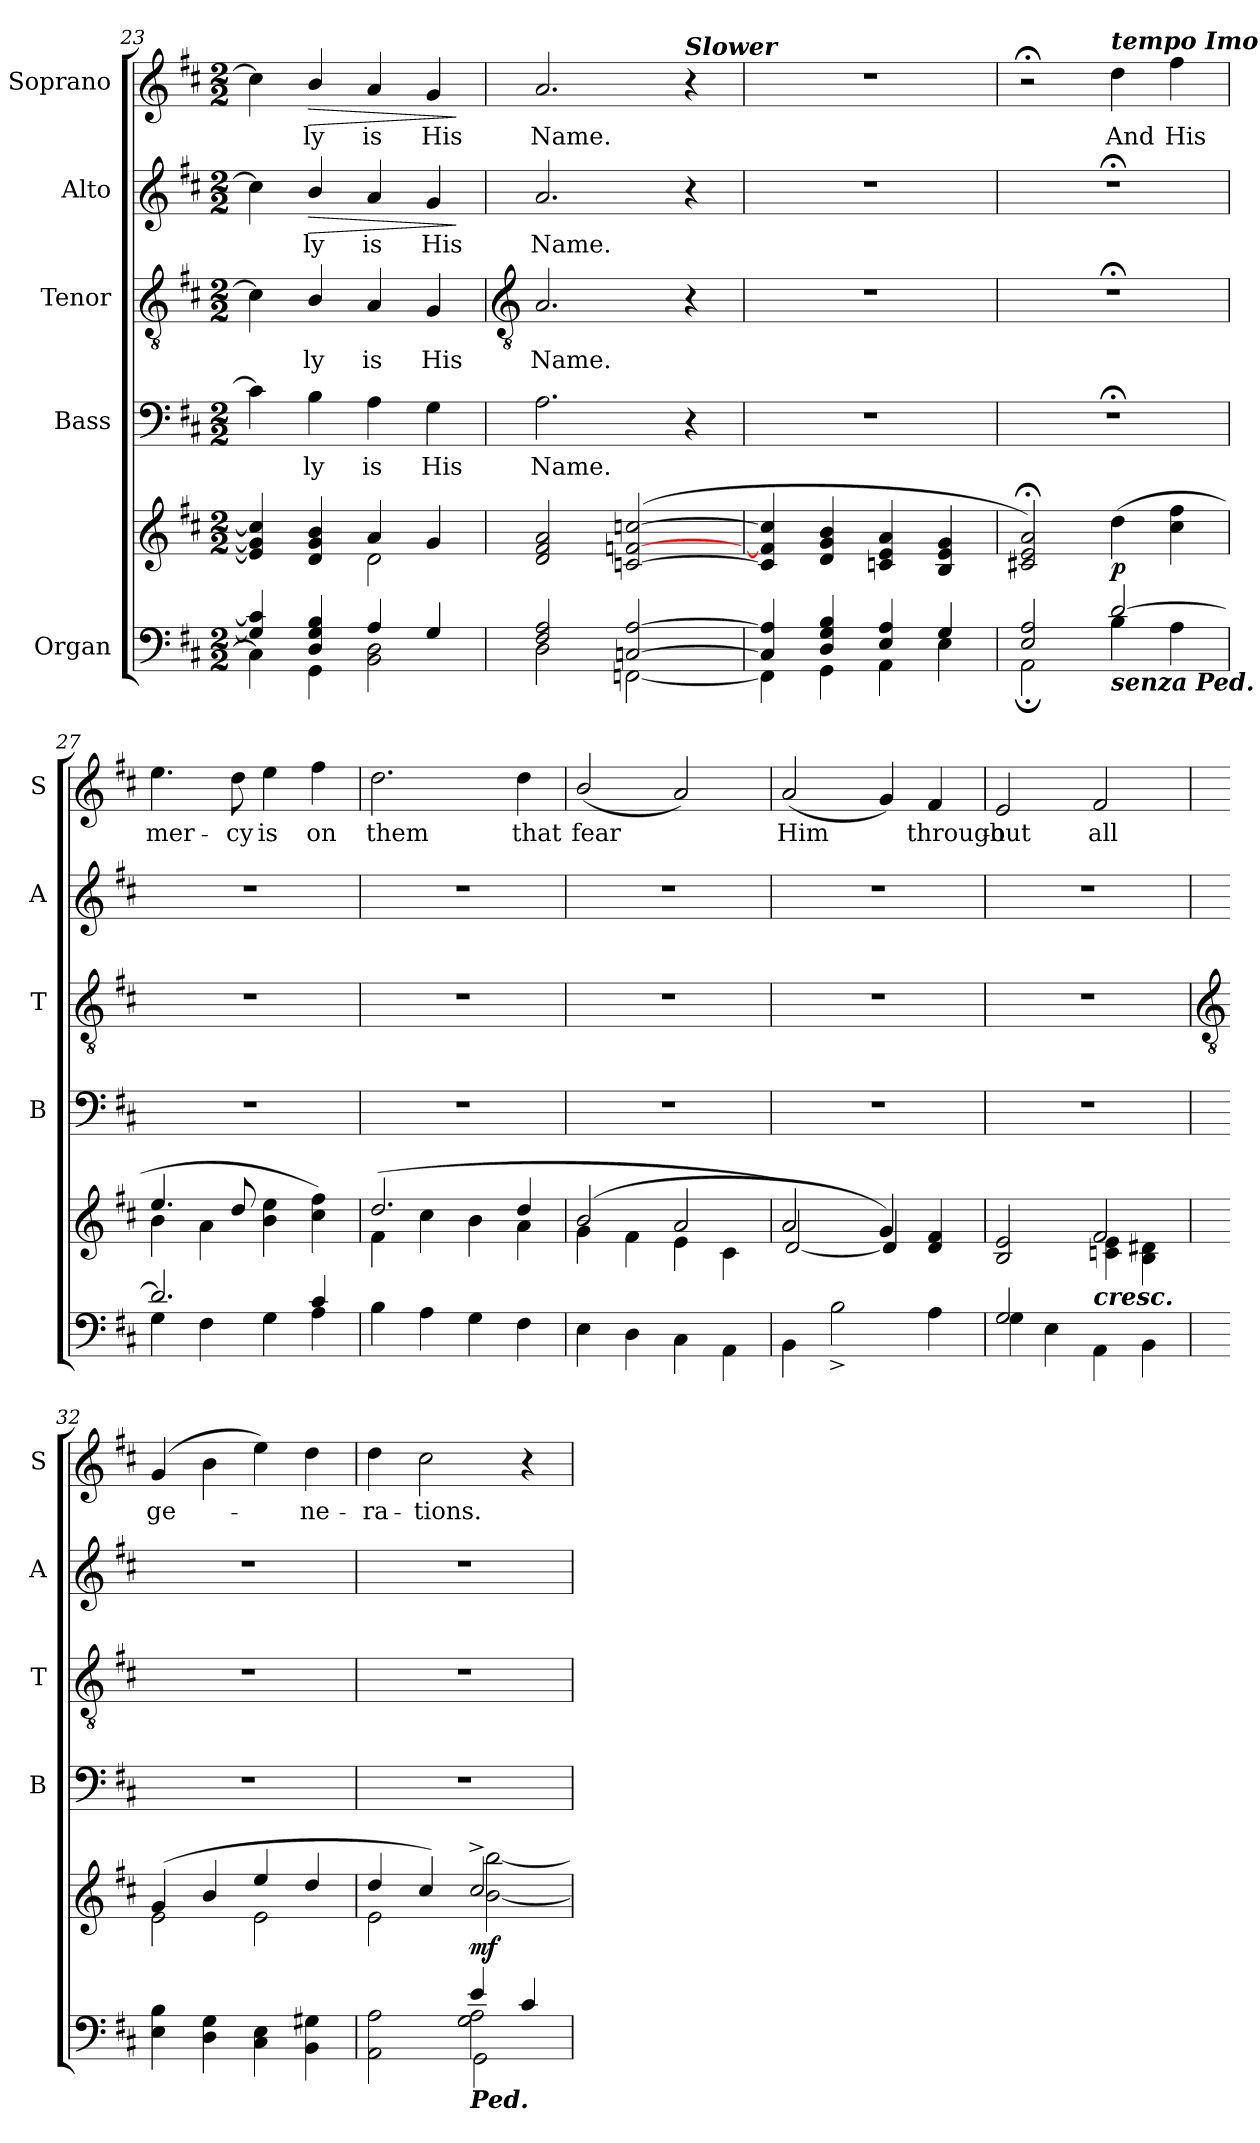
**kern	**kern	**dynam	**kern	**text	**kern	**text	**kern	**text	**dynam	**kern	**text	**dynam
*part5	*part5	*part5	*part4	*part4	*part3	*part3	*part2	*part2	*part2	*part1	*part1	*part1
*staff6	*staff5	*staff5/6	*staff4	*staff4	*staff3	*staff3	*staff2	*staff2	*staff2	*staff1	*staff1	*staff1
*I"Organ	*	*	*I"Bass	*	*I"Tenor	*	*I"Alto	*	*	*I"Soprano	*	*
*	*	*	*I'B	*	*I'T	*	*I'A	*	*	*I'S	*	*
*clefF4	*clefG2	*	*clefF4	*	*clefGv2	*	*clefG2	*	*	*clefG2	*	*
*k[f#c#]	*k[f#c#]	*	*k[f#c#]	*	*k[f#c#]	*	*k[f#c#]	*	*	*k[f#c#]	*	*
*D:	*D:	*	*D:	*	*D:	*	*D:	*	*	*D:	*	*
*M2/2	*M2/2	*	*M2/2	*	*M2/2	*	*M2/2	*	*	*M2/2	*	*
=23	=23	=23	=23	=23	=23	=23	=23	=23	=23	=23	=23	=23
*^	*^	*	*	*	*	*	*	*	*	*	*	*
4G/] 4c/]	4C\]	4e/] 4g/] 4cc/]	2ryy	.	4cn]	.	4cn]	.	4ccn]	.	.	4cc]	.	.
!	!	!	!	!	!	!LO:LY:b	!	!LO:LY:b	!	!LO:LY:b	!LO:HP:b	!	!LO:LY:b	!LO:HP:b
4D/ 4G/ 4B/	4GG\	4d/ 4g/ 4b/	.	.	4B\	ly	4B/	ly	4b/	ly	>	4b/	ly	>
!	!	!	!	!	!	!LO:LY:b	!	!LO:LY:b	!	!LO:LY:b	!	!	!LO:LY:b	!
4A/	2BB\ 2D\	4a/	2d\	.	4A	is	4A	is	4a	is	.	4a	is	.
!	!	!	!	!	!	!LO:LY:b	!	!LO:LY:b	!	!LO:LY:b	!	!	!LO:LY:b	!
4G/	.	4g/	.	.	4G	His	4G	His	4g	His	.	4g	His	.
*v	*v	*	*	*	*	*	*	*	*	*	*	*	*	*
*	*v	*v	*	*	*	*	*	*	*	*	*	*	*
.	.	.	.	.	.	.	.	.	]	.	.	]
!!LO:LB:g=z
=24	=24	=24	=24	=24	=24	=24	=24	=24	=24	=24	=24	=24
*	*	*	*	*	*clefGv2	*	*	*	*	*	*	*
*^	*^	*	*	*	*	*	*	*	*	*	*	*
!	!	!	!	!	!	!LO:LY:b	!	!LO:LY:b	!	!LO:LY:b	!	!	!LO:LY:b	!
2F#/ 2A/	2D\	2d/ 2f#/ 2a/	1ryy	.	2.A	Name.	2.A	Name.	2.a	Name.	.	2.a	Name.	.
[2Cn/ [2A/	[2FFn\	(>[2cn/ [2fn/ [2ccn/	.	.	.	.	.	.	.	.	.	.	.	.
!	!	!	!	!	!	!	!	!	!	!	!	!LO:TX:a:Bi:t=Slower	!	!
.	.	.	.	.	4r	.	4r	.	4r	.	.	4r	.	.
=25	=25	=25	=25	=25	=25	=25	=25	=25	=25	=25	=25	=25	=25	=25
4C/] 4A/]	4FF\]	4c/] 4f#/] 4cc/]	1ryy	.	1r	.	1r	.	1r	.	.	1r	.	.
4D/ 4G/ 4B/	4GG\	4d/ 4g/ 4b/	.	.	.	.	.	.	.	.	.	.	.	.
4E/ 4A/	4AA\	4c/ 4e/ 4a/	.	.	.	.	.	.	.	.	.	.	.	.
4G/	4E\	4B/ 4e/ 4g/	.	.	.	.	.	.	.	.	.	.	.	.
=26	=26	=26	=26	=26	=26	=26	=26	=26	=26	=26	=26	=26	=26	=26
2E/ 2A/	2AA;\	2c#X/;< 2e/;< 2a/;<)	2ryy	.	1r;<	.	1r;<	.	1r;<	.	.	2r;<	.	.
!	!	!	!	!	!	!	!	!	!	!	!	!LO:TX:a:Bi:t=tempo Imo	!	!
!LO:TX:b:Bi:t=senza Ped.	!	!	!	!	!	!	!	!	!	!	!	!	!	!
!	!	!	!	!LO:DY:b	!	!	!	!	!	!	!	!	!LO:LY:b	!
[2d/	4B\	2ryy	(<4dd\	p	.	.	.	.	.	.	.	4dd	And	.
!	!	!	!	!	!	!	!	!	!	!	!	!	!LO:LY:b	!
.	4A\	.	4cc#\ 4ff#\	.	.	.	.	.	.	.	.	4ff#	His	.
=27	=27	=27	=27	=27	=27	=27	=27	=27	=27	=27	=27	=27	=27	=27
!	!	!	!	!	!	!	!	!	!	!	!	!	!LO:LY:b	!
2.d/]	4G\	4.ee/	4b\	.	1r	.	1r	.	1r	.	.	4.ee	mer-	.
.	4F#\	.	4a\	.	.	.	.	.	.	.	.	.	.	.
!	!	!	!	!	!	!	!	!	!	!	!	!	!LO:LY:b	!
.	.	8dd/	.	.	.	.	.	.	.	.	.	8dd	-cy	.
!	!	!	!	!	!	!	!	!	!	!	!	!	!LO:LY:b	!
.	4G\	2ryy	4b\ 4ee\	.	.	.	.	.	.	.	.	4ee	is	.
!	!	!	!	!	!	!	!	!	!	!	!	!	!LO:LY:b	!
4c#/	4A\	.	4cc#\ 4ff#\)	.	.	.	.	.	.	.	.	4ff#	on	.
=28	=28	=28	=28	=28	=28	=28	=28	=28	=28	=28	=28	=28	=28	=28
!	!	!	!	!	!	!	!	!	!	!	!	!	!LO:LY:b	!
1ryy	4B\	2.dd/	(<4f#\	.	1r	.	1r	.	1r	.	.	2.dd	them	.
.	4A\	.	4cc#\	.	.	.	.	.	.	.	.	.	.	.
.	4G\	.	4b\	.	.	.	.	.	.	.	.	.	.	.
!	!	!	!	!	!	!	!	!	!	!	!	!	!LO:LY:b	!
.	4F#\	4dd/	4a\	.	.	.	.	.	.	.	.	4dd	that	.
=29	=29	=29	=29	=29	=29	=29	=29	=29	=29	=29	=29	=29	=29	=29
!	!	!	!	!	!	!	!	!	!	!	!	!	!LO:LY:b	!
1ryy	4E\	(>2b/	4g\	.	1r	.	1r	.	1r	.	.	(<2b/	fear	.
.	4D\	.	4f#\	.	.	.	.	.	.	.	.	.	.	.
.	4C#\	2a/	4e\	.	.	.	.	.	.	.	.	2a)	.	.
.	4AA\	.	4c#\	.	.	.	.	.	.	.	.	.	.	.
=30	=30	=30	=30	=30	=30	=30	=30	=30	=30	=30	=30	=30	=30	=30
!	!	!	!	!	!	!	!	!	!	!	!	!	!LO:LY:b	!
1ryy	4BB\	2a/	[2d/)	.	1r	.	1r	.	1r	.	.	(<2a	Him	.
.	2B^\	.	.	.	.	.	.	.	.	.	.	.	.	.
.	.	4g/)	4d/]	.	.	.	.	.	.	.	.	4g)	.	.
!	!	!	!	!	!	!	!	!	!	!	!	!	!LO:LY:b	!
.	4A\	4d/ 4f#/	4ryy	.	.	.	.	.	.	.	.	4f#	through-	.
=31	=31	=31	=31	=31	=31	=31	=31	=31	=31	=31	=31	=31	=31	=31
!	!	!	!	!	!	!	!	!	!	!	!	!	!LO:LY:b	!
2G/	4G\	2B/ 2e/	2ryy	.	1r	.	1r	.	1r	.	.	2e	-out	.
.	4E\	.	.	.	.	.	.	.	.	.	.	.	.	.
!	!	!LO:TX:b:Bi:t=cresc.	!	!	!	!	!	!	!	!	!	!	!	!
!	!	!	!	!	!	!	!	!	!	!	!	!	!LO:LY:b	!
2ryy	4AA\	2f#/	4cn\ 4e\	.	.	.	.	.	.	.	.	2f#	all	.
.	4BB\	.	4B\ 4d#X\	.	.	.	.	.	.	.	.	.	.	.
*v	*v	*	*	*	*	*	*	*	*	*	*	*	*	*
!!LO:LB:g=z
=32	=32	=32	=32	=32	=32	=32	=32	=32	=32	=32	=32	=32	=32
*	*	*	*	*	*	*clefGv2	*	*	*	*	*	*	*
*^	*	*	*	*	*	*	*	*	*	*	*	*	*
*	*^	*	*	*	*	*	*	*	*	*	*	*	*	*
!	!	!	!	!	!	!	!	!	!	!	!	!	!	!LO:LY:b	!
1ryy	4E\ 4B\	1ryy	(>4g/	2e\	.	1r	.	1r	.	1r	.	.	(>4g	ge-	.
.	4D\ 4G\	.	4b/	.	.	.	.	.	.	.	.	.	4b	.	.
.	4C#\ 4E\	.	4ee/	2e\	.	.	.	.	.	.	.	.	4ee)	.	.
!	!	!	!	!	!	!	!	!	!	!	!	!	!	!LO:LY:b	!
.	4BB\ 4G#X\	.	4dd/	.	.	.	.	.	.	.	.	.	4dd	ne-	.
=33	=33	=33	=33	=33	=33	=33	=33	=33	=33	=33	=33	=33	=33	=33	=33
!	!	!	!	!	!	!	!	!	!	!	!	!	!	!LO:LY:b	!
2ryy	2AA\ 2A\	2ryy	4dd/	2e\	.	1r	.	1r	.	1r	.	.	4dd	-ra-	.
!	!	!	!	!	!	!	!	!	!	!	!	!	!	!LO:LY:b	!
.	.	.	4cc#/)	.	.	.	.	.	.	.	.	.	2cc#	-tions.	.
!LO:TX:b:Bi:t=Ped.	!	!	!	!	!	!	!	!	!	!	!	!	!	!	!
!	!	!	!	!	!LO:DY:b	!	!	!	!	!	!	!	!	!	!
4e/	2G 2A	2GG\	2cc#^	[2b\ [2bb\	mf	.	.	.	.	.	.	.	.	.	.
4c#/	.	.	.	.	.	.	.	.	.	.	.	.	4r	.	.
*v	*v	*v	*	*	*	*	*	*	*	*	*	*	*	*	*
*	*v	*v	*	*	*	*	*	*	*	*	*	*	*
=	=	=	=	=	=	=	=	=	=	=	=	=
*-	*-	*-	*-	*-	*-	*-	*-	*-	*-	*-	*-	*-
